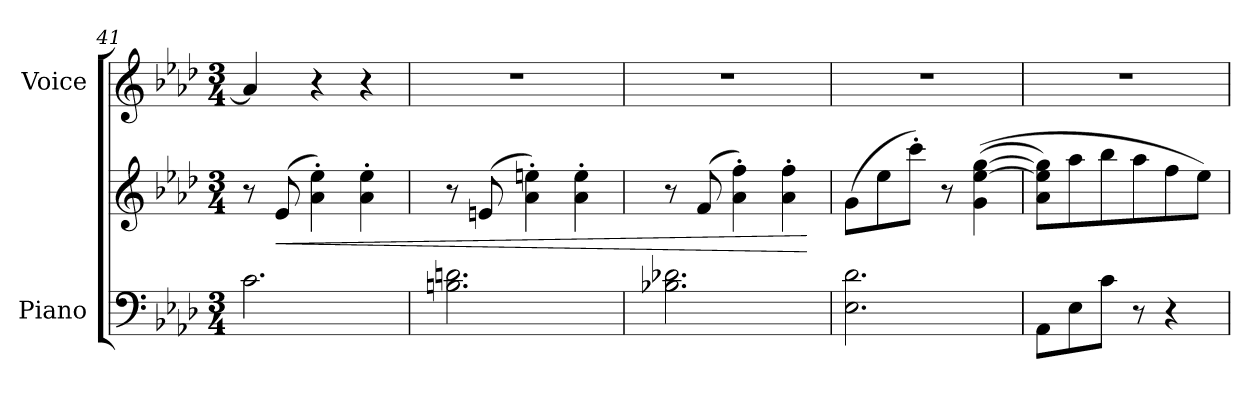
**kern	**kern	**dynam	**kern
*part2	*part2	*part2	*part1
*staff3	*staff2	*staff2/3	*staff1
*I"Piano	*	*	*I"Voice
*I'Pno	*	*	*
*clefF4	*clefG2	*	*clefG2
*k[b-e-a-d-]	*k[b-e-a-d-]	*	*k[b-e-a-d-]
*M3/4	*M3/4	*	*M3/4
=41	=41	=41	=41
2.c\	8r	.	4a-/]
!	!	!LO:HP:b	!
.	(8e-/	<	.
.	4a-\' 4ee-\')	.	4r
.	4a-\' 4ee-\'	.	4r
=42	=42	=42	=42
2.Bn\ 2.dn\	8r	.	2.r
.	(8en/	.	.
.	4a-\' 4een\')	.	.
.	4a-\' 4ee\'	.	.
=43	=43	=43	=43
2.B-X\ 2.d-X\	8r	.	2.r
.	(8f/	.	.
.	4a-\' 4ff\')	.	.
.	4a-\' 4ff\'	.	.
.	.	[	.
=44	=44	=44	=44
2.E-\ 2.d-\	(8g\L	.	2.r
.	8ee-\	.	.
.	8ccc'\J)	.	.
.	8r	.	.
.	((4g\ [>4ee-\ [4gg\	.	.
=45	=45	=45	=45
8AA-\L	8a-\ 8ee-\] 8gg\]L)	.	2.r
8E-\	8aa-\	.	.
8c\J	8bb-\	.	.
8r	8aa-\	.	.
4r	8ff\	.	.
.	8ee-\J)	.	.
=	=	=	=
*-	*-	*-	*-
